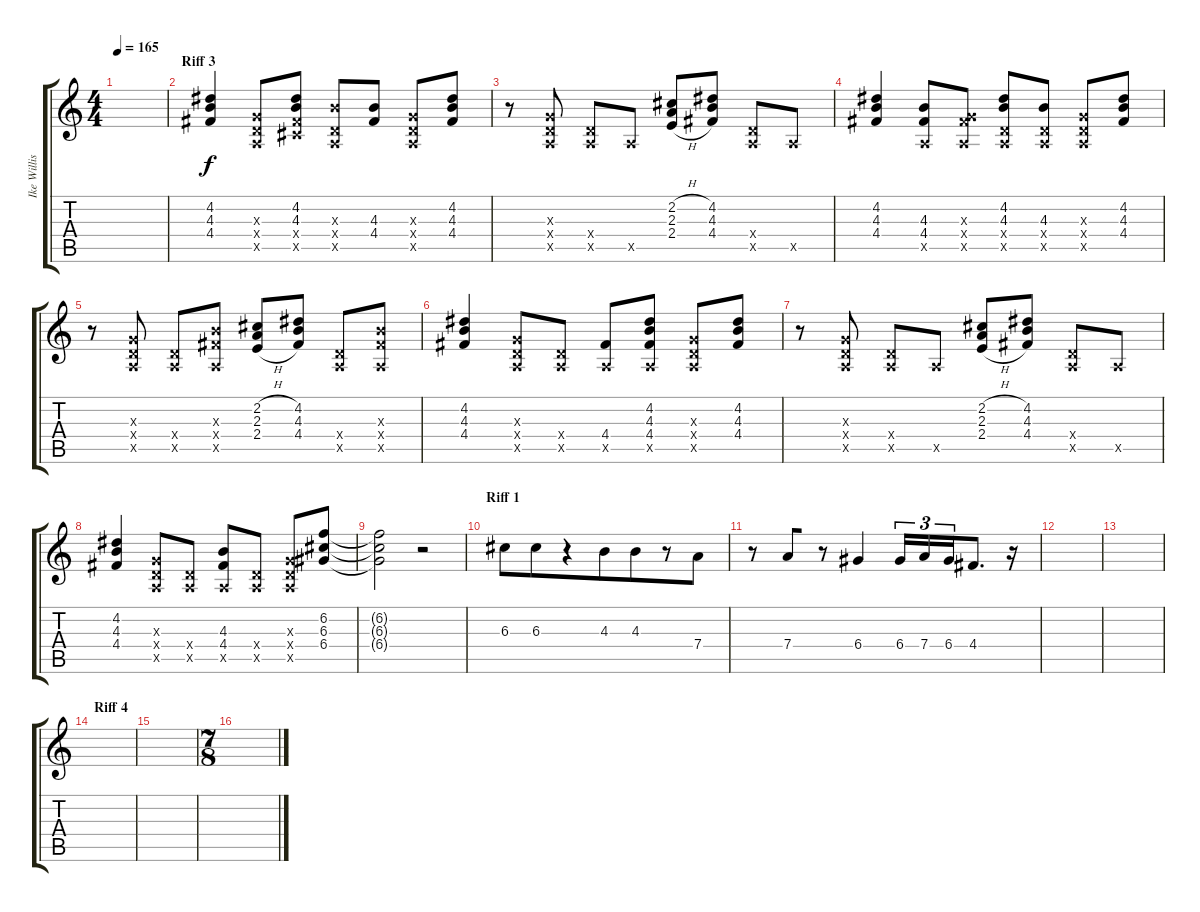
\track ("Ike Willis - Guitar 2" "Ike Willis") {instrument overdrivenguitar}
\staff {score tabs}
\tuning (E4 B3 G3 D3 A2 E2) {hide}
\ts (4 4)
\tempo 165
\clef g2
\ks c
|
\section ("" "Riff 3")
(4.2 4.3 4.4).4 (0.3{x} 0.4{x} 0.5{x}).8 (4.2 4.3 4.4{x} 4.5{x}).8 (4.3{x} 0.4{x} 0.5{x}).8 (4.3 4.4).8 (0.3{x} 0.4{x} 0.5{x}).8 (4.2 4.3 4.4).8 |
r.8 (0.3{x} 0.4{x} 0.5{x}).8 (0.4{x} 0.5{x}).8 0.5{x}.8 (2.2{h} 2.3{h} 2.4{h}).8 (4.2 4.3 4.4).8 (0.4{x} 0.5{x}).8 0.5{x}.8 |
(4.2 4.3 4.4).4 (4.3 4.4 0.5{x}).8 (0.3{x} 4.4{x} 0.5{x}).8 (4.2 4.3 0.4{x} 0.5{x}).8 (4.3 0.4{x} 0.5{x}).8 (0.3{x} 0.4{x} 0.5{x}).8 (4.2 4.3 4.4).8 |
r.8 (0.3{x} 0.4{x} 0.5{x}).8 (0.4{x} 0.5{x}).8 (4.3{x} 4.4{x} 0.5{x}).8 (2.2{h} 2.3{h} 2.4{h}).8 (4.2 4.3 4.4).8 (0.4{x} 0.5{x}).8 (4.3{x} 4.4{x} 0.5{x}).8 |
(4.2 4.3 4.4).4 (0.3{x} 0.4{x} 0.5{x}).8 (0.4{x} 0.5{x}).8 (4.4 0.5{x}).8 (4.2 4.3 4.4 0.5{x}).8 (0.3{x} 0.4{x} 0.5{x}).8 (4.2 4.3 4.4).8 |
r.8 (0.3{x} 0.4{x} 0.5{x}).8 (0.4{x} 0.5{x}).8 0.5{x}.8 (2.2{h} 2.3{h} 2.4{h}).8 (4.2 4.3 4.4).8 (0.4{x} 0.5{x}).8 0.5{x}.8 |
(4.2 4.3 4.4).4 (0.3{x} 0.4{x} 0.5{x}).8 (0.4{x} 0.5{x}).8 (4.3 4.4 0.5{x}).8 (0.4{x} 0.5{x}).8 (0.3{x} 0.4{x} 0.5{x}).8 (6.2 6.3 6.4).8 |
(6.2{t} 6.3{t} 6.4{t}).2 r.2 |
\section ("" "Riff 1")
6.3.8 6.3.8{beam merge} r.4{beam merge} 4.3.8 4.3.8{beam merge} r.8{beam merge} 7.4.8 |
r.8{beam merge} 7.4.8{beam merge} r.8 6.4.4{beam merge} 6.4.16{tu (3 2) beam merge} 7.4.16{tu (3 2) beam merge} 6.4.16{tu (3 2) beam merge} 4.4.8{d} r.16 |
|
|
\section ("" "Riff 4")
|
|
\ts (7 8)
